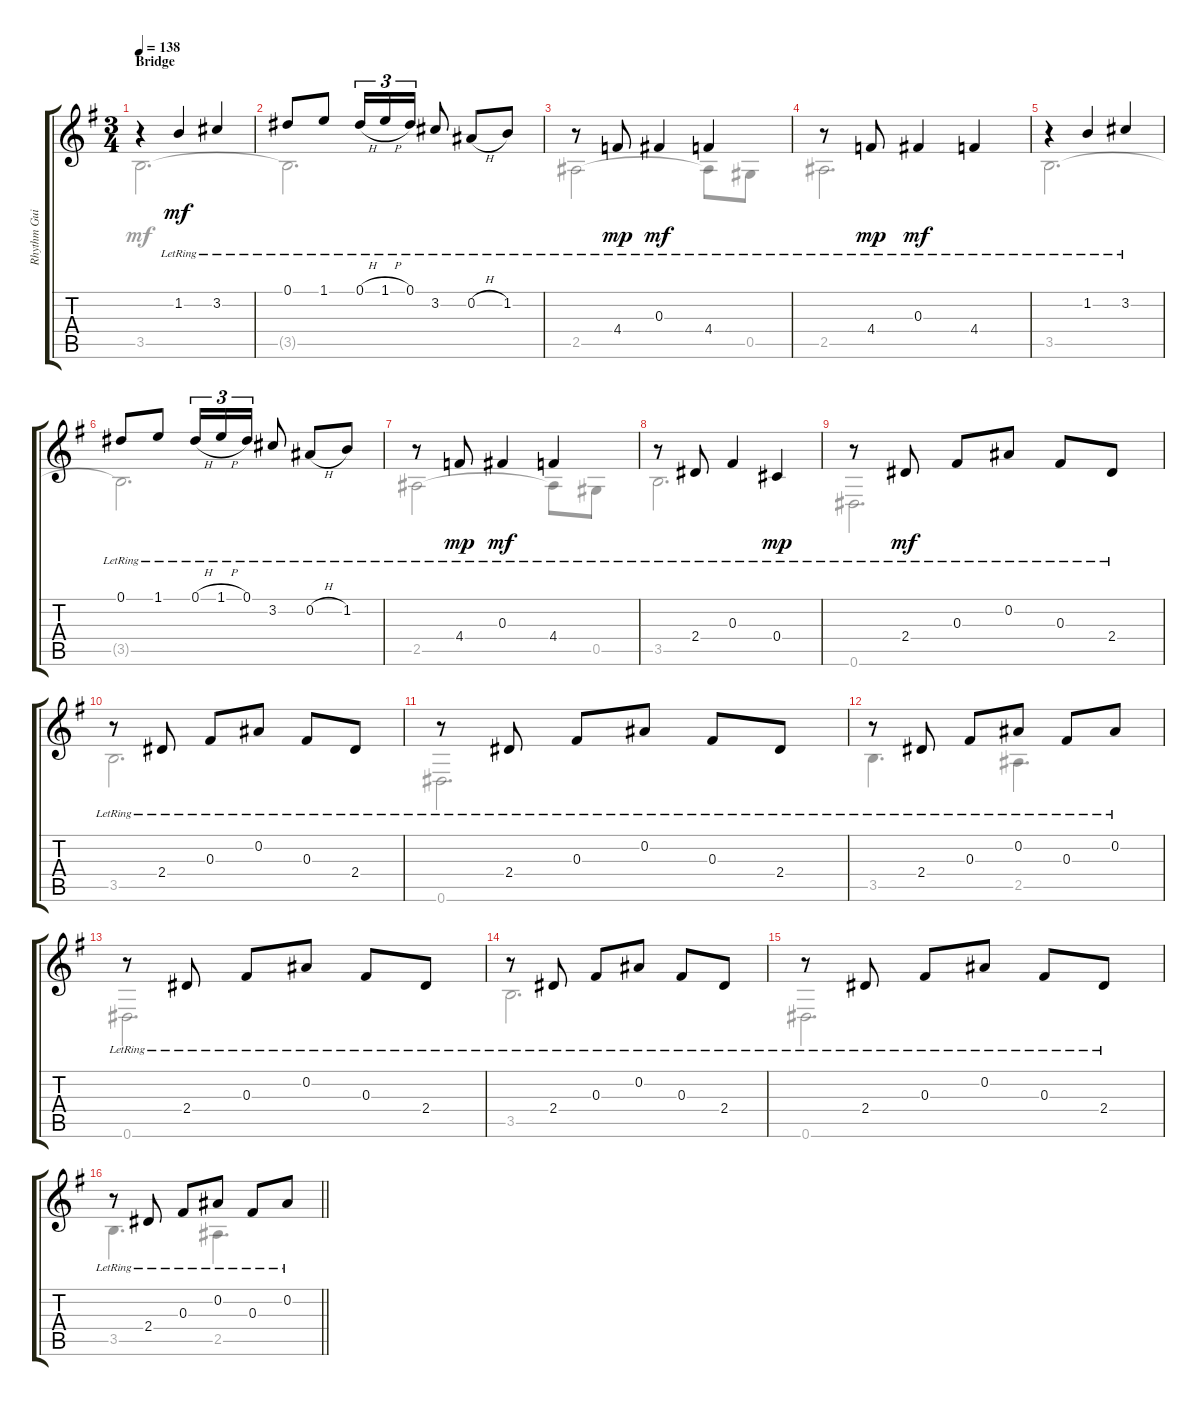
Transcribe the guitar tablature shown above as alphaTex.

\track ("Rhythm Guitar I (Marcus Siepen)" "Rhythm Gui") {instrument acousticguitarsteel}
\staff {score tabs}
\tuning (Eb4 Bb3 Gb3 Db3 Ab2 Eb2) {hide}
\voice
\ts (3 4)
\section ("" "Bridge")
\tempo 138
\clef g2
\ks eminor
r.4{dy f} 1.2{lr}.4{dy mf} 3.2{lr}.4 |
0.1{lr}.8 1.1{lr}.8 0.1{h lr}.16{tu (3 2)} 1.1{h lr}.16{tu (3 2)} 0.1{lr}.16{tu (3 2)} 3.2{lr}.8 0.2{h lr}.8 1.2{lr}.8 |
r.8 4.4{lr}.8{dy mp} 0.3{lr}.4{dy mf} 4.4{lr}.4 |
r.8 4.4{lr}.8{dy mp} 0.3{lr}.4{dy mf} 4.4{lr}.4 |
r.4 1.2{lr}.4 3.2{lr}.4 |
0.1{lr}.8 1.1{lr}.8 0.1{h lr}.16{tu (3 2)} 1.1{h lr}.16{tu (3 2)} 0.1{lr}.16{tu (3 2)} 3.2{lr}.8 0.2{h lr}.8 1.2{lr}.8 |
r.8 4.4{lr}.8{dy mp} 0.3{lr}.4{dy mf} 4.4{lr}.4 |
r.8 2.4{lr}.8 0.3{lr}.4 0.4{lr}.4{dy mp} |
r.8 2.4{lr}.8{dy mf} 0.3{lr}.8 0.2{lr}.8 0.3{lr}.8 2.4{lr}.8 |
r.8 2.4{lr}.8 0.3{lr}.8 0.2{lr}.8 0.3{lr}.8 2.4{lr}.8 |
r.8 2.4{lr}.8 0.3{lr}.8 0.2{lr}.8 0.3{lr}.8 2.4{lr}.8 |
r.8 2.4{lr}.8 0.3{lr}.8 0.2{lr}.8 0.3{lr}.8 0.2{lr}.8 |
r.8 2.4{lr}.8 0.3{lr}.8 0.2{lr}.8 0.3{lr}.8 2.4{lr}.8 |
r.8 2.4{lr}.8 0.3{lr}.8 0.2{lr}.8 0.3{lr}.8 2.4{lr}.8 |
r.8 2.4{lr}.8 0.3{lr}.8 0.2{lr}.8 0.3{lr}.8 2.4{lr}.8 |
\barLineRight lightlight
r.8 2.4{lr}.8 0.3{lr}.8 0.2{lr}.8 0.3{lr}.8 0.2{lr}.8
\voice
\clef g2
\ottava regular
\simile none
\ks eminor
3.5.2{d dy mf} |
3.5{t}.2{d} |
2.5.2 2.5{t}.8 0.5.8 |
2.5.2{d} |
3.5.2{d} |
3.5{t}.2{d} |
2.5.2 2.5{t}.8 0.5.8 |
3.5.2{d} |
0.6.2{d} |
3.5.2{d} |
0.6.2{d} |
3.5.4{d} 2.5.4{d} |
0.6.2{d} |
3.5.2{d} |
0.6.2{d} |
\barLineRight lightlight
3.5.4{d} 2.5.4{d}
